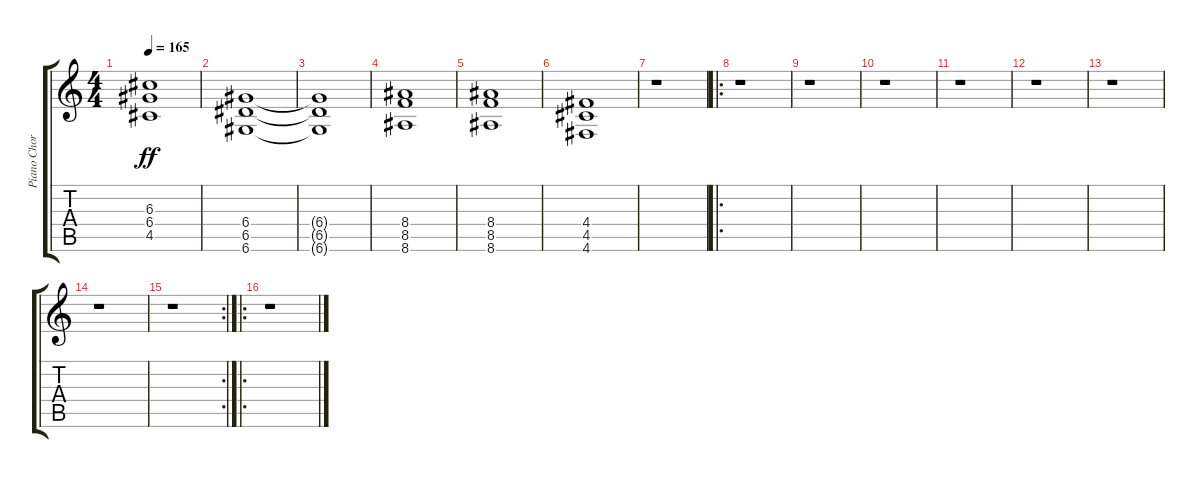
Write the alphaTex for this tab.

\track ("Piano Chords Transposed To Guitar" "Piano Chor") {instrument electricguitarclean}
\staff {score tabs}
\tuning (E4 B3 G3 D3 A2 D2) {hide}
\ts (4 4)
\tempo 165
\clef g2
\ks c
(6.3{t} 6.4{t} 4.5{t}).1{dy ff} |
(6.4 6.5 6.6).1 |
(6.4{t} 6.5{t} 6.6{t}).1 |
(8.4 8.5 8.6).1 |
(8.4 8.5 8.6).1 |
(4.4 4.5 4.6).1 |
r.1 |
\ro
r.1 |
r.1 |
r.1 |
r.1 |
r.1 |
r.1 |
r.1 |
\rc 2
r.1 |
\ro
r.1
